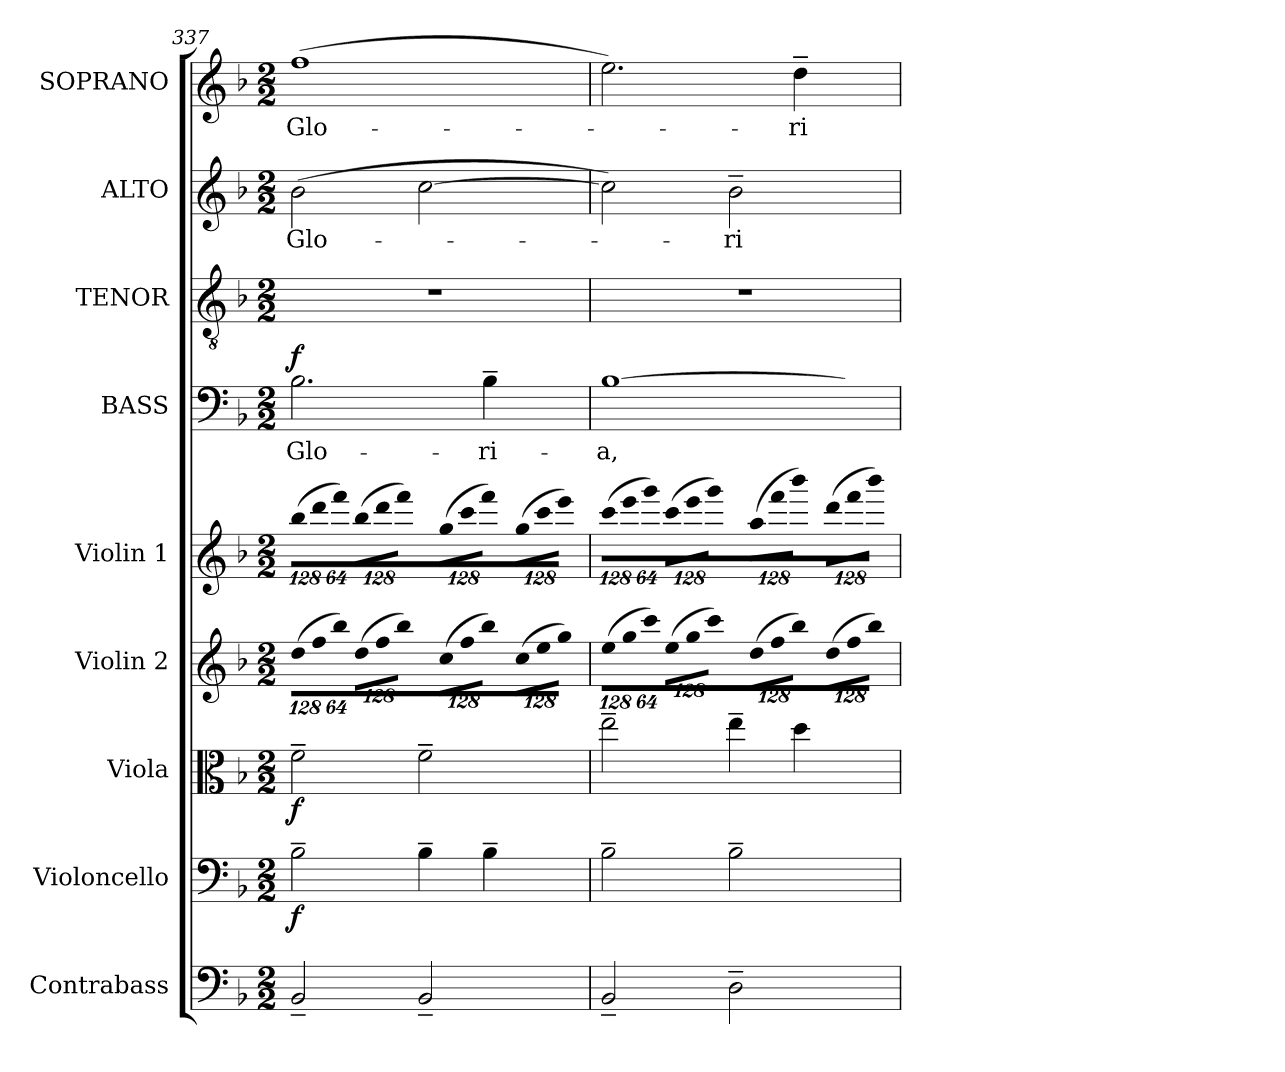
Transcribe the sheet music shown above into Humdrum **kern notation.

**kern	**kern	**dynam	**kern	**dynam	**kern	**kern	**kern	**text	**dynam	**kern	**kern	**text	**kern	**text
*part9	*part8	*part8	*part7	*part7	*part6	*part5	*part4	*part4	*part4	*part3	*part2	*part2	*part1	*part1
*staff9	*staff8	*staff8	*staff7	*staff7	*staff6	*staff5	*staff4	*staff4	*staff4	*staff3	*staff2	*staff2	*staff1	*staff1
*I"Contrabass	*I"Violoncello	*	*I"Viola	*	*I"Violin 2	*I"Violin 1	*I"BASS	*	*	*I"TENOR	*I"ALTO	*	*I"SOPRANO	*
*I'Cb.	*I'Vc.	*	*I'Vla.	*	*I'Vln. 2	*I'Vln. 1	*I'B.	*	*	*I'T.	*I'A.	*	*I'S.	*
*clefF4	*clefF4	*	*clefC3	*	*clefG2	*clefG2	*clefF4	*	*	*clefGv2	*clefG2	*	*clefG2	*
*ITrd7c12	*	*	*	*	*	*	*	*	*	*ITrd7c12	*	*	*	*
*k[b-]	*k[b-]	*	*k[b-]	*	*k[b-]	*k[b-]	*k[b-]	*	*	*k[b-]	*k[b-]	*	*k[b-]	*
*F:	*F:	*	*F:	*	*F:	*F:	*F:	*	*	*F:	*F:	*	*F:	*
*M2/2	*M2/2	*	*M2/2	*	*M2/2	*M2/2	*M2/2	*	*	*M2/2	*M2/2	*	*M2/2	*
*	*	*	*	*	*Xbrackettup	*	*	*	*	*	*	*	*	*
=337	=337	=337	=337	=337	=337	=337	=337	=337	=337	=337	=337	=337	=337	=337
!	!	!	!	!	!LO:N:vis=8	!	!	!	!	!	!	!	!	!
*	*	*	*	*	*	*Xbrackettup	*	*	*	*	*	*	*	*
!	!	!	!	!	!	!LO:N:vis=8	!	!	!	!	!	!	!	!
!	!	!	!	!	!	!	!	!LO:LY:b:color=#000000	!	!	!	!	!	!
!	!	!	!	!	!	!	!	!	!	!	!	!LO:LY:b:color=#000000	!	!
!	!	!	!	!	!	!	!	!	!	!	!	!	!	!LO:LY:b:color=#000000
2BBB-~i/	2B-~i\	f	2f~i\	f	(1024%85ddi\L	(1024%85bb-i\L	2.B-i\	Glo-	f	1r	(2b-i\	Glo-	(1ffi	Glo-
!	!	!	!	!	!LO:N:vis=8	!LO:N:vis=8	!	!	!	!	!	!	!	!
.	.	.	.	.	1024%85ffi\	1024%85dddi\	.	.	.	.	.	.	.	.
!	!	!	!	!	!LO:N:vis=8	!LO:N:vis=8	!	!	!	!	!	!	!	!
.	.	.	.	.	512%43bb-i\J)	512%43fffi\J)	.	.	.	.	.	.	.	.
!	!	!	!	!	!LO:N:vis=8	!LO:N:vis=8	!	!	!	!	!	!	!	!
.	.	.	.	.	(1024%85ddi\L	(1024%85bb-i\L	.	.	.	.	.	.	.	.
!	!	!	!	!	!LO:N:vis=8	!LO:N:vis=8	!	!	!	!	!	!	!	!
.	.	.	.	.	1024%85ffi\	1024%85dddi\	.	.	.	.	.	.	.	.
!	!	!	!	!	!LO:N:vis=8	!LO:N:vis=8	!	!	!	!	!	!	!	!
.	.	.	.	.	512%43bb-i\J)	512%43fffi\J)	.	.	.	.	.	.	.	.
!	!	!	!	!	!LO:N:vis=8	!LO:N:vis=8	!	!	!	!	!	!	!	!
2BBB-~i/	4B-~i\	.	2f~i\	.	(1024%85cci\L	(1024%85ggi\L	.	.	.	.	[>2cci\	.	.	.
!	!	!	!	!	!LO:N:vis=8	!LO:N:vis=8	!	!	!	!	!	!	!	!
.	.	.	.	.	1024%85ffi\	1024%85ccci\	.	.	.	.	.	.	.	.
!	!	!	!	!	!LO:N:vis=8	!LO:N:vis=8	!	!	!	!	!	!	!	!
.	.	.	.	.	512%43bb-i\J)	512%43fffi\J)	.	.	.	.	.	.	.	.
!	!	!	!	!	!LO:N:vis=8	!LO:N:vis=8	!	!	!	!	!	!	!	!
!	!	!	!	!	!	!	!	!LO:LY:b:color=#000000	!	!	!	!	!	!
.	4B-~i\	.	.	.	(1024%85cci\L	(1024%85ggi\L	4B-~i\	-ri-	.	.	.	.	.	.
!	!	!	!	!	!LO:N:vis=8	!LO:N:vis=8	!	!	!	!	!	!	!	!
.	.	.	.	.	1024%85eei\	1024%85ccci\	.	.	.	.	.	.	.	.
!	!	!	!	!	!LO:N:vis=8	!LO:N:vis=8	!	!	!	!	!	!	!	!
.	.	.	.	.	512%43ggi\J)	512%43eeei\J)	.	.	.	.	.	.	.	.
!!LO:LB:g=z
=338	=338	=338	=338	=338	=338	=338	=338	=338	=338	=338	=338	=338	=338	=338
!	!	!	!	!	!LO:N:vis=8	!LO:N:vis=8	!	!	!	!	!	!	!	!
!	!	!	!	!	!	!	!	!LO:LY:b:color=#000000	!	!	!	!	!	!
2BBB-~i/	2B-~i\	.	2ee~i\	.	(1024%85eei\L	(1024%85ccci\L	[>1B-i	-a,	.	1r	2cci\])	.	2.eei\)	.
!	!	!	!	!	!LO:N:vis=8	!LO:N:vis=8	!	!	!	!	!	!	!	!
.	.	.	.	.	1024%85ggi\	1024%85eeei\	.	.	.	.	.	.	.	.
!	!	!	!	!	!LO:N:vis=8	!LO:N:vis=8	!	!	!	!	!	!	!	!
.	.	.	.	.	512%43ccci\J)	512%43gggi\J)	.	.	.	.	.	.	.	.
!	!	!	!	!	!LO:N:vis=8	!LO:N:vis=8	!	!	!	!	!	!	!	!
.	.	.	.	.	(1024%85eei\L	(1024%85ccci\L	.	.	.	.	.	.	.	.
!	!	!	!	!	!LO:N:vis=8	!LO:N:vis=8	!	!	!	!	!	!	!	!
.	.	.	.	.	1024%85ggi\	1024%85eeei\	.	.	.	.	.	.	.	.
!	!	!	!	!	!LO:N:vis=8	!LO:N:vis=8	!	!	!	!	!	!	!	!
.	.	.	.	.	512%43ccci\J)	512%43gggi\J)	.	.	.	.	.	.	.	.
!	!	!	!	!	!LO:N:vis=8	!LO:N:vis=8	!	!	!	!	!	!	!	!
!	!	!	!	!	!	!	!	!	!	!	!	!LO:LY:b:color=#000000	!	!
2DD~i\	2B-~i\	.	4ee~i\	.	(1024%85ddi\L	(1024%85aai\L	.	.	.	.	2b-~i\	-ri-	.	.
!	!	!	!	!	!LO:N:vis=8	!LO:N:vis=8	!	!	!	!	!	!	!	!
.	.	.	.	.	1024%85ffi\	1024%85fffi\	.	.	.	.	.	.	.	.
!	!	!	!	!	!LO:N:vis=8	!LO:N:vis=8	!	!	!	!	!	!	!	!
.	.	.	.	.	512%43bb-i\J)	512%43bbb-i\J)	.	.	.	.	.	.	.	.
!	!	!	!	!	!LO:N:vis=8	!LO:N:vis=8	!	!	!	!	!	!	!	!
!	!	!	!	!	!	!	!	!	!	!	!	!	!	!LO:LY:b:color=#000000
.	.	.	4ddi\	.	(1024%85ddi\L	(1024%85dddi\L	.	.	.	.	.	.	4dd~i\	-ri-
!	!	!	!	!	!LO:N:vis=8	!LO:N:vis=8	!	!	!	!	!	!	!	!
.	.	.	.	.	1024%85ffi\	1024%85fffi\	.	.	.	.	.	.	.	.
!	!	!	!	!	!LO:N:vis=8	!LO:N:vis=8	!	!	!	!	!	!	!	!
.	.	.	.	.	512%43bb-i\J)	512%43bbb-i\J)	.	.	.	.	.	.	.	.
=	=	=	=	=	=	=	=	=	=	=	=	=	=	=
*-	*-	*-	*-	*-	*-	*-	*-	*-	*-	*-	*-	*-	*-	*-
